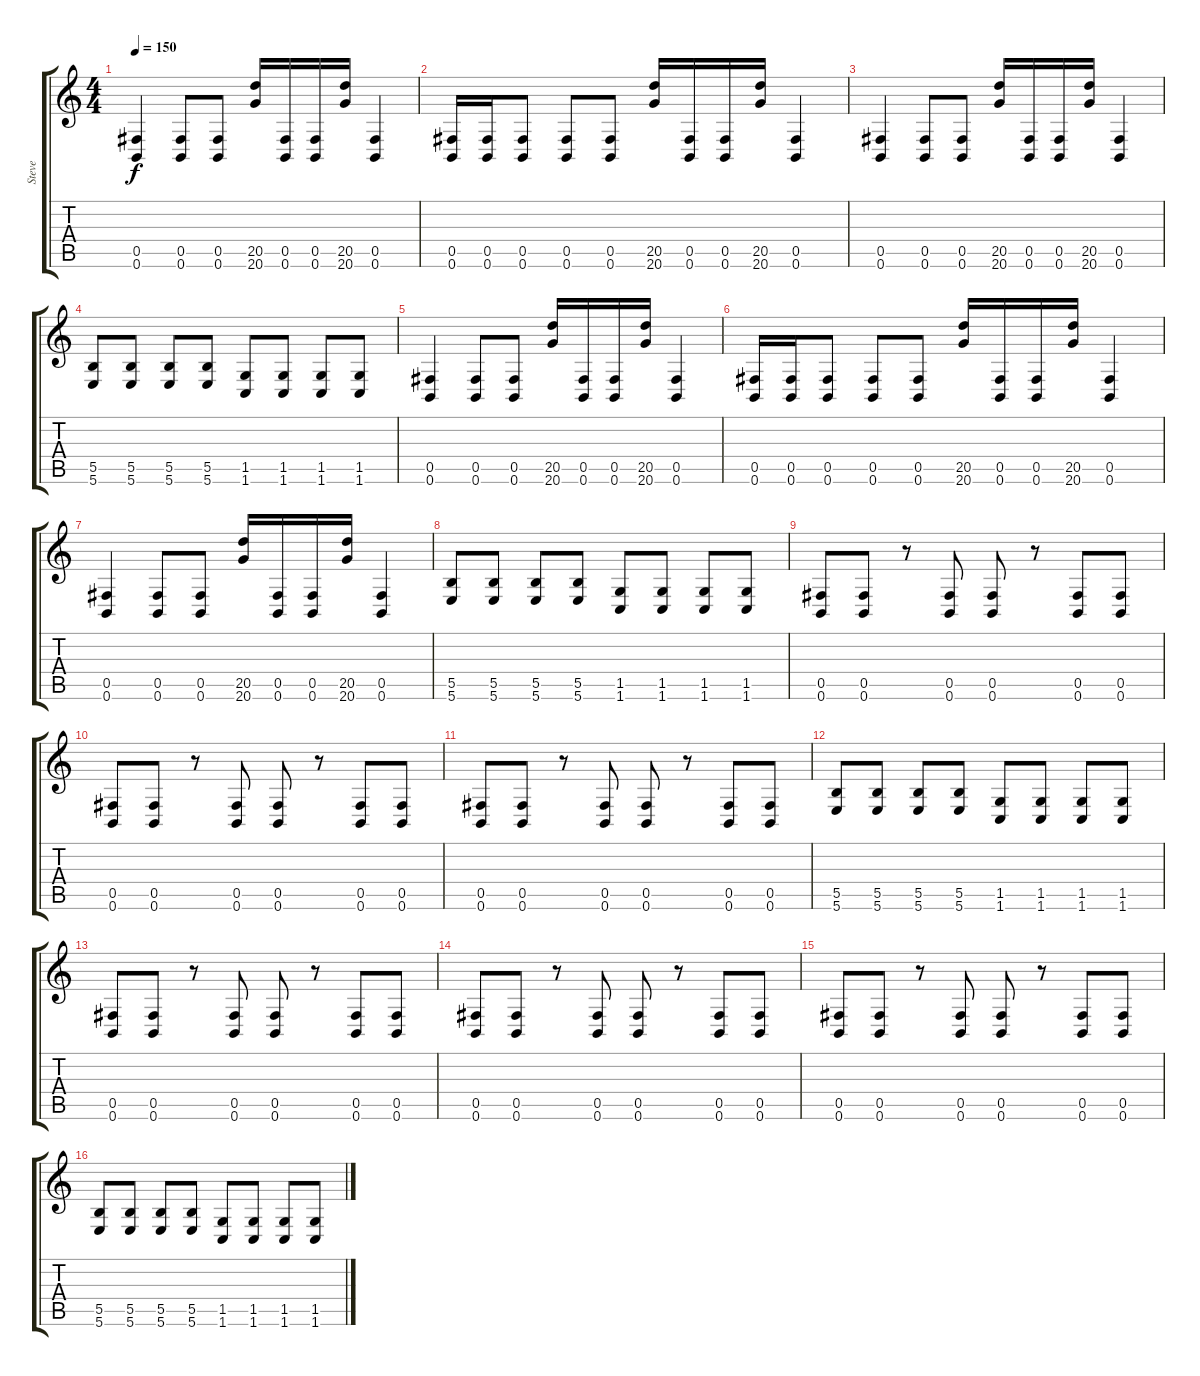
\track ("Steve" "Steve") {instrument distortionguitar}
\staff {score tabs}
\tuning (Db4 Ab3 E3 B2 Gb2 B1) {hide}
\ts (4 4)
\tempo 150
\clef g2
\ks c
(0.5 0.6).4{dy f} (0.5 0.6).8 (0.5 0.6).8 (20.5 20.6).16 (0.5 0.6).16 (0.5 0.6).16 (20.5 20.6).16 (0.5 0.6).4 |
(0.5 0.6).16 (0.5 0.6).16 (0.5 0.6).8 (0.5 0.6).8 (0.5 0.6).8 (20.5 20.6).16 (0.5 0.6).16 (0.5 0.6).16 (20.5 20.6).16 (0.5 0.6).4 |
(0.5 0.6).4 (0.5 0.6).8 (0.5 0.6).8 (20.5 20.6).16 (0.5 0.6).16 (0.5 0.6).16 (20.5 20.6).16 (0.5 0.6).4 |
(5.5 5.6).8 (5.5 5.6).8 (5.5 5.6).8 (5.5 5.6).8 (1.5 1.6).8 (1.5 1.6).8 (1.5 1.6).8 (1.5 1.6).8 |
(0.5 0.6).4 (0.5 0.6).8 (0.5 0.6).8 (20.5 20.6).16 (0.5 0.6).16 (0.5 0.6).16 (20.5 20.6).16 (0.5 0.6).4 |
(0.5 0.6).16 (0.5 0.6).16 (0.5 0.6).8 (0.5 0.6).8 (0.5 0.6).8 (20.5 20.6).16 (0.5 0.6).16 (0.5 0.6).16 (20.5 20.6).16 (0.5 0.6).4 |
(0.5 0.6).4 (0.5 0.6).8 (0.5 0.6).8 (20.5 20.6).16 (0.5 0.6).16 (0.5 0.6).16 (20.5 20.6).16 (0.5 0.6).4 |
(5.5 5.6).8 (5.5 5.6).8 (5.5 5.6).8 (5.5 5.6).8 (1.5 1.6).8 (1.5 1.6).8 (1.5 1.6).8 (1.5 1.6).8 |
(0.5 0.6).8 (0.5 0.6).8 r.8 (0.5 0.6).8 (0.5 0.6).8 r.8 (0.5 0.6).8 (0.5 0.6).8 |
(0.5 0.6).8 (0.5 0.6).8 r.8 (0.5 0.6).8 (0.5 0.6).8 r.8 (0.5 0.6).8 (0.5 0.6).8 |
(0.5 0.6).8 (0.5 0.6).8 r.8 (0.5 0.6).8 (0.5 0.6).8 r.8 (0.5 0.6).8 (0.5 0.6).8 |
(5.5 5.6).8 (5.5 5.6).8 (5.5 5.6).8 (5.5 5.6).8 (1.5 1.6).8 (1.5 1.6).8 (1.5 1.6).8 (1.5 1.6).8 |
(0.5 0.6).8 (0.5 0.6).8 r.8 (0.5 0.6).8 (0.5 0.6).8 r.8 (0.5 0.6).8 (0.5 0.6).8 |
(0.5 0.6).8 (0.5 0.6).8 r.8 (0.5 0.6).8 (0.5 0.6).8 r.8 (0.5 0.6).8 (0.5 0.6).8 |
(0.5 0.6).8 (0.5 0.6).8 r.8 (0.5 0.6).8 (0.5 0.6).8 r.8 (0.5 0.6).8 (0.5 0.6).8 |
(5.5 5.6).8 (5.5 5.6).8 (5.5 5.6).8 (5.5 5.6).8 (1.5 1.6).8 (1.5 1.6).8 (1.5 1.6).8 (1.5 1.6).8
